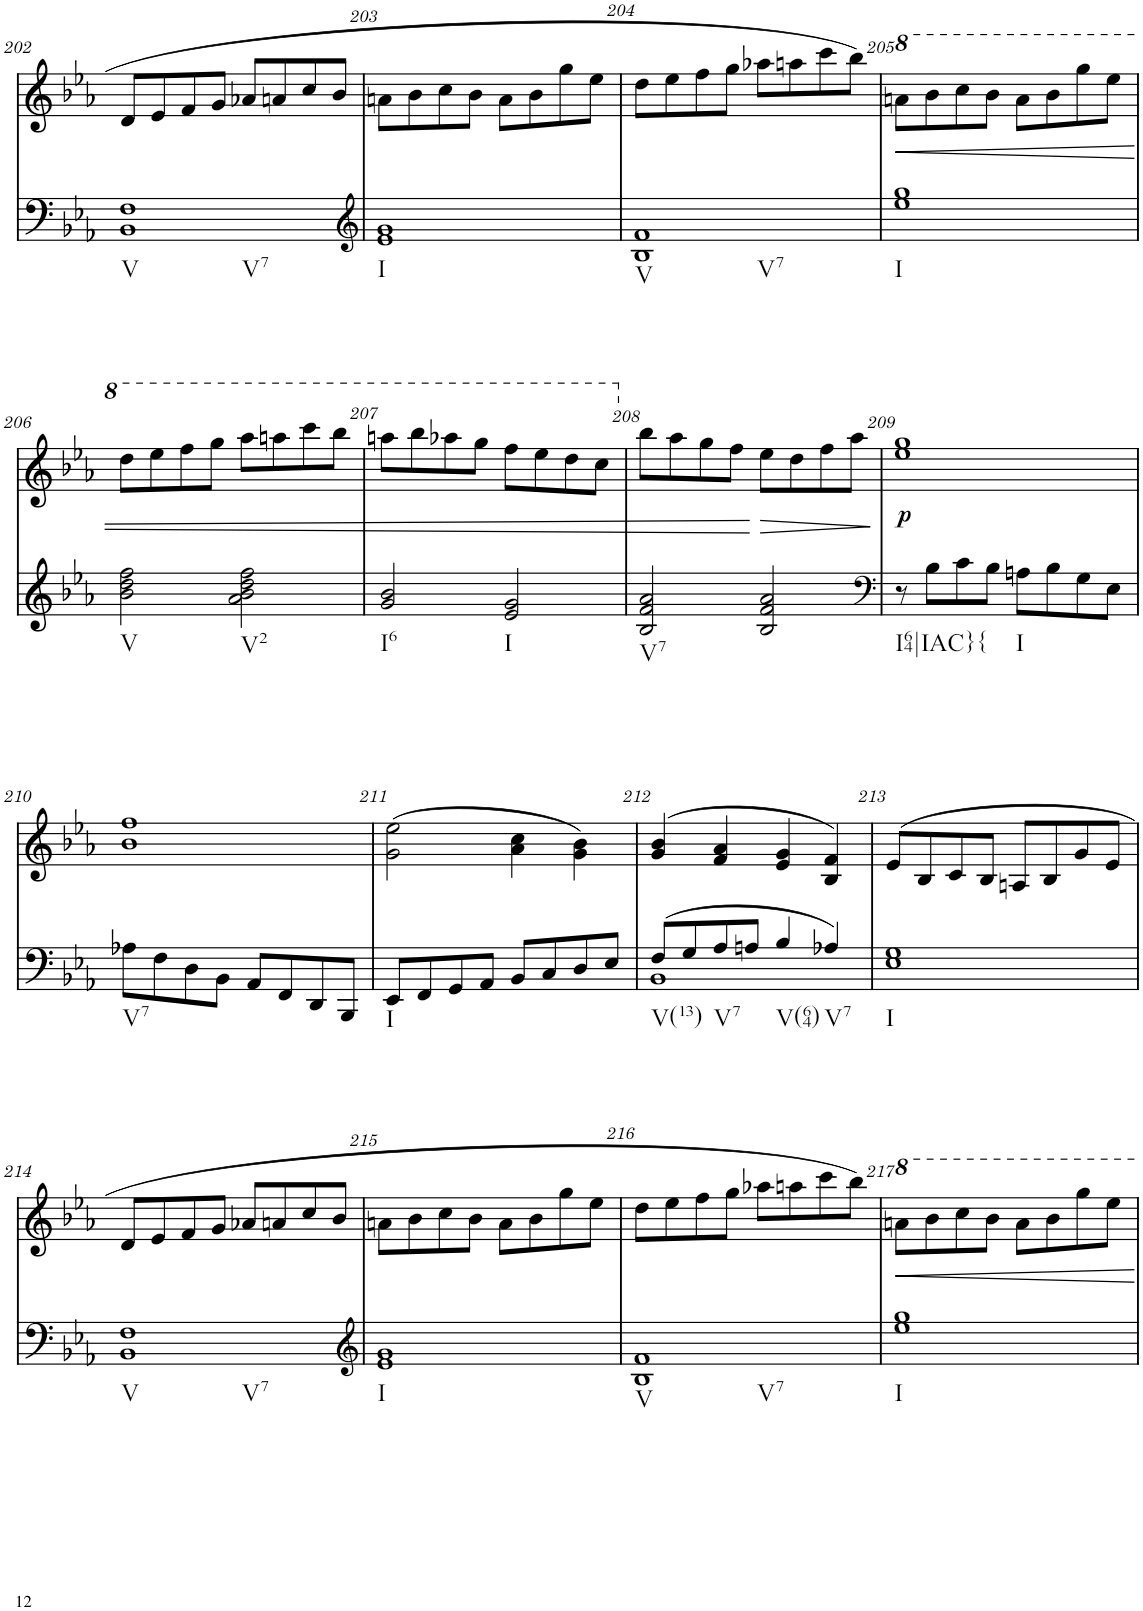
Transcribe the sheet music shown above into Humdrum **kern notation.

**kern	**kern	**text	**dynam
*part2	*part1	*part1	*part1
*staff2	*staff1	*staff1	*staff1
*I"piano	*I"piano	*	*
*I'Pno	*I'Pno	*	*
!!LO:PB:g=z
*clefF4	*clefG2	*	*
*k[b-e-a-]	*k[b-e-a-]	*	*
*E-:	*E-:	*	*
*M2/2	*M2/2	*	*
*met(c|)	*met(c|)	*	*
=202	=202	=202	=202
!LO:TX:b:t=V	!	!	!
!LO:TX:b:t=V7	!	!	!
1BB- 1F	8d/L	.	.
.	8e-/	.	.
.	8f/	.	.
.	8g/J	.	.
.	8a-X/L	.	.
.	8an/	.	.
.	8cc/	.	.
.	8b-/J	.	.
=203	=203	=203	=203
*clefG2	*	*	*
!LO:TX:b:t=I	!	!	!
1e- 1g	8an\L	.	.
.	8b-\	.	.
.	8cc\	.	.
.	8b-\J	.	.
.	8a\L	.	.
.	8b-\	.	.
.	8gg\	.	.
.	8ee-\J	.	.
=204	=204	=204	=204
!LO:TX:b:t=V	!	!	!
!LO:TX:b:t=V7	!	!	!
1B- 1f	8dd\L	.	.
.	8ee-\	.	.
.	8ff\	.	.
.	8gg\J	.	.
.	8aa-X\L	.	.
.	8aan\	.	.
.	8ccc\	.	.
.	8bb-\J	.	.
=205	=205	=205	=205
*	*8va	*	*
!LO:TX:b:t=I	!	!	!
1ee- 1gg	8aan\L	.	.
!	!	!	!LO:HP:b
.	8bb-\	.	<
.	8ccc\	.	.
.	8bb-\J	.	.
.	8aa\L	.	.
.	8bb-\	.	.
.	8ggg\	.	.
.	8eee-\J	.	.
!!LO:LB:g=z
=206	=206	=206	=206
!LO:TX:b:t=V	!	!	!
2b-\ 2dd\ 2ff\	8ddd\L	.	.
.	8eee-\	.	.
.	8fff\	.	.
.	8ggg\J	.	.
!LO:TX:b:t=V2	!	!	!
2a-\ 2b-\ 2dd\ 2ff\	8aaa-\L	.	.
.	8aaan\	.	.
.	8cccc\	.	.
.	8bbb-\J	.	.
=207	=207	=207	=207
!LO:TX:b:t=I6	!	!	!
2g/ 2b-/	8aaan\L	.	.
.	8bbb-\	.	.
.	8aaa-X\	.	.
.	8ggg\J	.	.
!LO:TX:b:t=I	!	!	!
2e-/ 2g/	8fff\L	.	.
.	8eee-\	.	.
.	8ddd\	.	.
.	8ccc\J	.	.
=208	=208	=208	=208
*	*X8va	*	*
!LO:TX:b:t=V7	!	!	!
2B-/ 2f/ 2a-/	8bb-\L	.	.
.	8aa-\	.	.
.	8gg\	.	.
.	8ff\J	.	.
!	!	!	!LO:HP:n=1:b
2B-/ 2f/ 2a-/	8ee-\L	.	[ >
.	8dd\	.	.
.	8ff\	.	.
.	8aa-\J	.	.
.	.	.	]
=209	=209	=209	=209
*clefF4	*	*	*
!LO:TX:b:t=I64|IAC}{	!	!	!
!	!	!LO:LY:b	!
8r	1ee- 1gg	.	.
8B-\L	.	.	.
8c\	.	.	.
8B-\J	.	.	.
!LO:TX:b:t=I	!	!	!
8An\L	.	.	.
8B-\	.	.	.
8G\	.	.	.
8E-\J	.	.	.
!!LO:LB:g=z
=210	=210	=210	=210
!LO:TX:b:t=V7	!	!	!
8A-X\L	1b- 1ff	.	.
8F\	.	.	.
8D\	.	.	.
8BB-\J	.	.	.
8AA-/L	.	.	.
8FF/	.	.	.
8DD/	.	.	.
8BBB-/J	.	.	.
=211	=211	=211	=211
!LO:TX:b:t=I	!	!	!
8EE-/L	(2g\ 2ee-\	.	.
8FF/	.	.	.
8GG/	.	.	.
8AA-/J	.	.	.
8BB-/L	4a-\ 4cc\	.	.
8C/	.	.	.
8D/	4g\ 4b-\)	.	.
8E-/J	.	.	.
=212	=212	=212	=212
*^	*	*	*
!LO:TX:b:t=V(13)	!	!	!	!
(8F/L	1BB-	(>4g/ 4b-/	.	.
8G/	.	.	.	.
!LO:TX:b:t=V7	!	!	!	!
8A-/	.	4f/ 4a-/	.	.
8An/J	.	.	.	.
!LO:TX:b:t=V(64)	!	!	!	!
4B-/	.	4e-/ 4g/	.	.
!LO:TX:b:t=V7	!	!	!	!
4A-X/)	.	4B-/ 4f/)	.	.
*v	*v	*	*	*
=213	=213	=213	=213
!LO:TX:b:t=I	!	!	!
1E- 1G	(8e-/L	.	.
.	8B-/	.	.
.	8c/	.	.
.	8B-/J	.	.
.	8An/L	.	.
.	8B-/	.	.
.	8g/	.	.
.	8e-/J	.	.
!!LO:LB:g=z
=214	=214	=214	=214
!LO:TX:b:t=V	!	!	!
!LO:TX:b:t=V7	!	!	!
1BB- 1F	8d/L	.	.
.	8e-/	.	.
.	8f/	.	.
.	8g/J	.	.
.	8a-X/L	.	.
.	8an/	.	.
.	8cc/	.	.
.	8b-/J	.	.
=215	=215	=215	=215
*clefG2	*	*	*
!LO:TX:b:t=I	!	!	!
1e- 1g	8an\L	.	.
.	8b-\	.	.
.	8cc\	.	.
.	8b-\J	.	.
.	8a\L	.	.
.	8b-\	.	.
.	8gg\	.	.
.	8ee-\J	.	.
=216	=216	=216	=216
!LO:TX:b:t=V	!	!	!
!LO:TX:b:t=V7	!	!	!
1B- 1f	8dd\L	.	.
.	8ee-\	.	.
.	8ff\	.	.
.	8gg\J	.	.
.	8aa-X\L	.	.
.	8aan\	.	.
.	8ccc\	.	.
.	8bb-\J)	.	.
=217	=217	=217	=217
!LO:TX:b:t=I	!	!	!
1ee- 1gg	8aan\L	.	.
.	8bb-\	.	.
.	8ccc\	.	.
.	8bb-\J	.	.
.	8aa\L	.	.
.	8bb-\	.	.
.	8ggg\	.	.
.	8eee-\J	.	.
=	=	=	=
*-	*-	*-	*-
